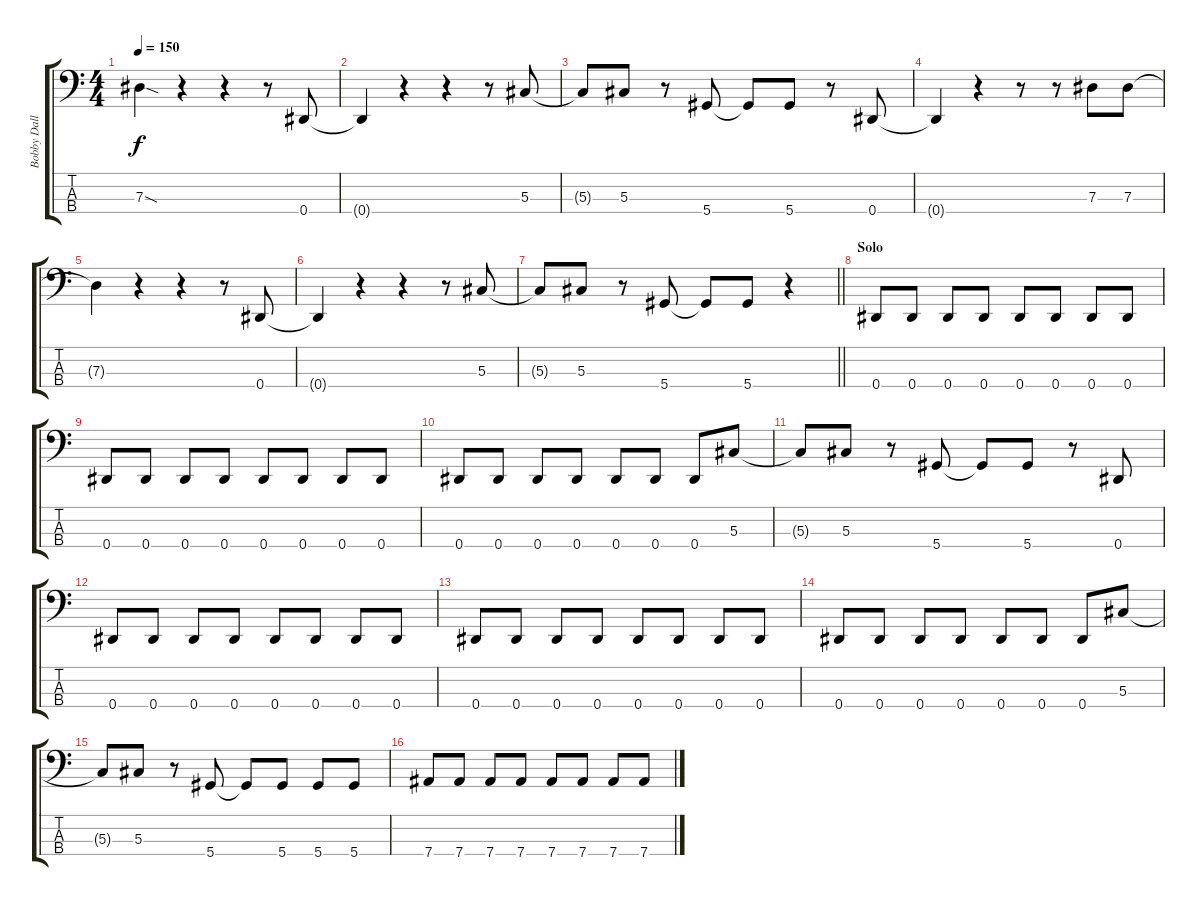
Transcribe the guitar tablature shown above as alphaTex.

\track ("Bobby Dall - Bass" "Bobby Dall") {instrument electricbasspick}
\staff {score tabs}
\tuning (Gb2 Db2 Ab1 Eb1) {hide}
\ts (4 4)
\tempo 150
\clef f4
\ks c
7.3{sod t}.4{dy f} r.4 r.4 r.8 0.4.8 |
0.4{t}.4 r.4 r.4 r.8 5.3.8 |
5.3{t}.8 5.3.8 r.8 5.4.8 5.4{t}.8 5.4.8 r.8 0.4.8 |
0.4{t}.4 r.4 r.8 r.8 7.3.8 7.3.8 |
7.3{t}.4 r.4 r.4 r.8 0.4.8 |
0.4{t}.4 r.4 r.4 r.8 5.3.8 |
\barLineRight lightlight
5.3{t}.8 5.3.8 r.8 5.4.8 5.4{t}.8 5.4.8 r.4 |
\section ("" "Solo")
0.4.8 0.4.8 0.4.8 0.4.8 0.4.8 0.4.8 0.4.8 0.4.8 |
0.4.8 0.4.8 0.4.8 0.4.8 0.4.8 0.4.8 0.4.8 0.4.8 |
0.4.8 0.4.8 0.4.8 0.4.8 0.4.8 0.4.8 0.4.8 5.3.8 |
5.3{t}.8 5.3.8 r.8 5.4.8 5.4{t}.8 5.4.8 r.8 0.4.8 |
0.4.8 0.4.8 0.4.8 0.4.8 0.4.8 0.4.8 0.4.8 0.4.8 |
0.4.8 0.4.8 0.4.8 0.4.8 0.4.8 0.4.8 0.4.8 0.4.8 |
0.4.8 0.4.8 0.4.8 0.4.8 0.4.8 0.4.8 0.4.8 5.3.8 |
5.3{t}.8 5.3.8 r.8 5.4.8 5.4{t}.8 5.4.8 5.4.8 5.4.8 |
7.4.8 7.4.8 7.4.8 7.4.8 7.4.8 7.4.8 7.4.8 7.4.8
